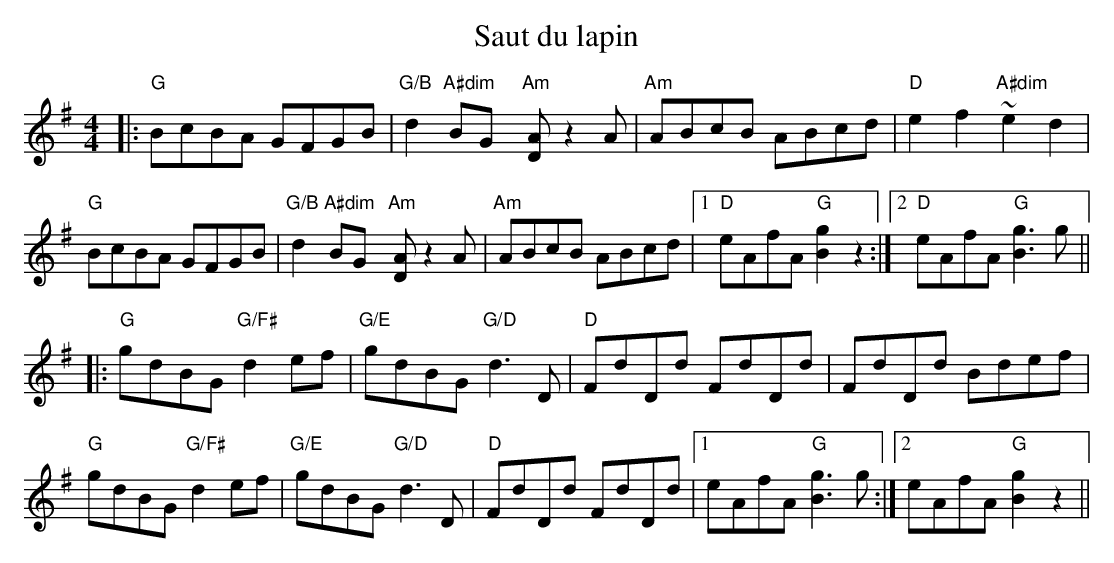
X:1
T: Saut du lapin
M: 4/4
L: 1/8
K: G
|:"G"BcBA GFGB | "G/B"d2 "A#dim"BG y"Am"[AD]z2A|"Am"ABcB ABcd|"D"e2 f2  "A#dim"~e2 d2|
"G"BcBA GFGB | "G/B"d2 "A#dim"BG y"Am"[AD]z2A|"Am"ABcB ABcd|1 "D"eAfA "G"[g2B2]z2 :|\
		[2 "D"eAfA "G"[g3B3] g||
|:"G"gdBG "G/F#"d2 ef|"G/E"gdBG "G/D"d3 D| "D"FdDd FdDd|FdDd Bdef |
"G"gdBG "G/F#"d2 ef|"G/E"gdBG "G/D"d3 D| "D"FdDd FdDd|1eAfA "G"[g3B3] g :|\
[2 eAfA "G" [g2B2] z2||
